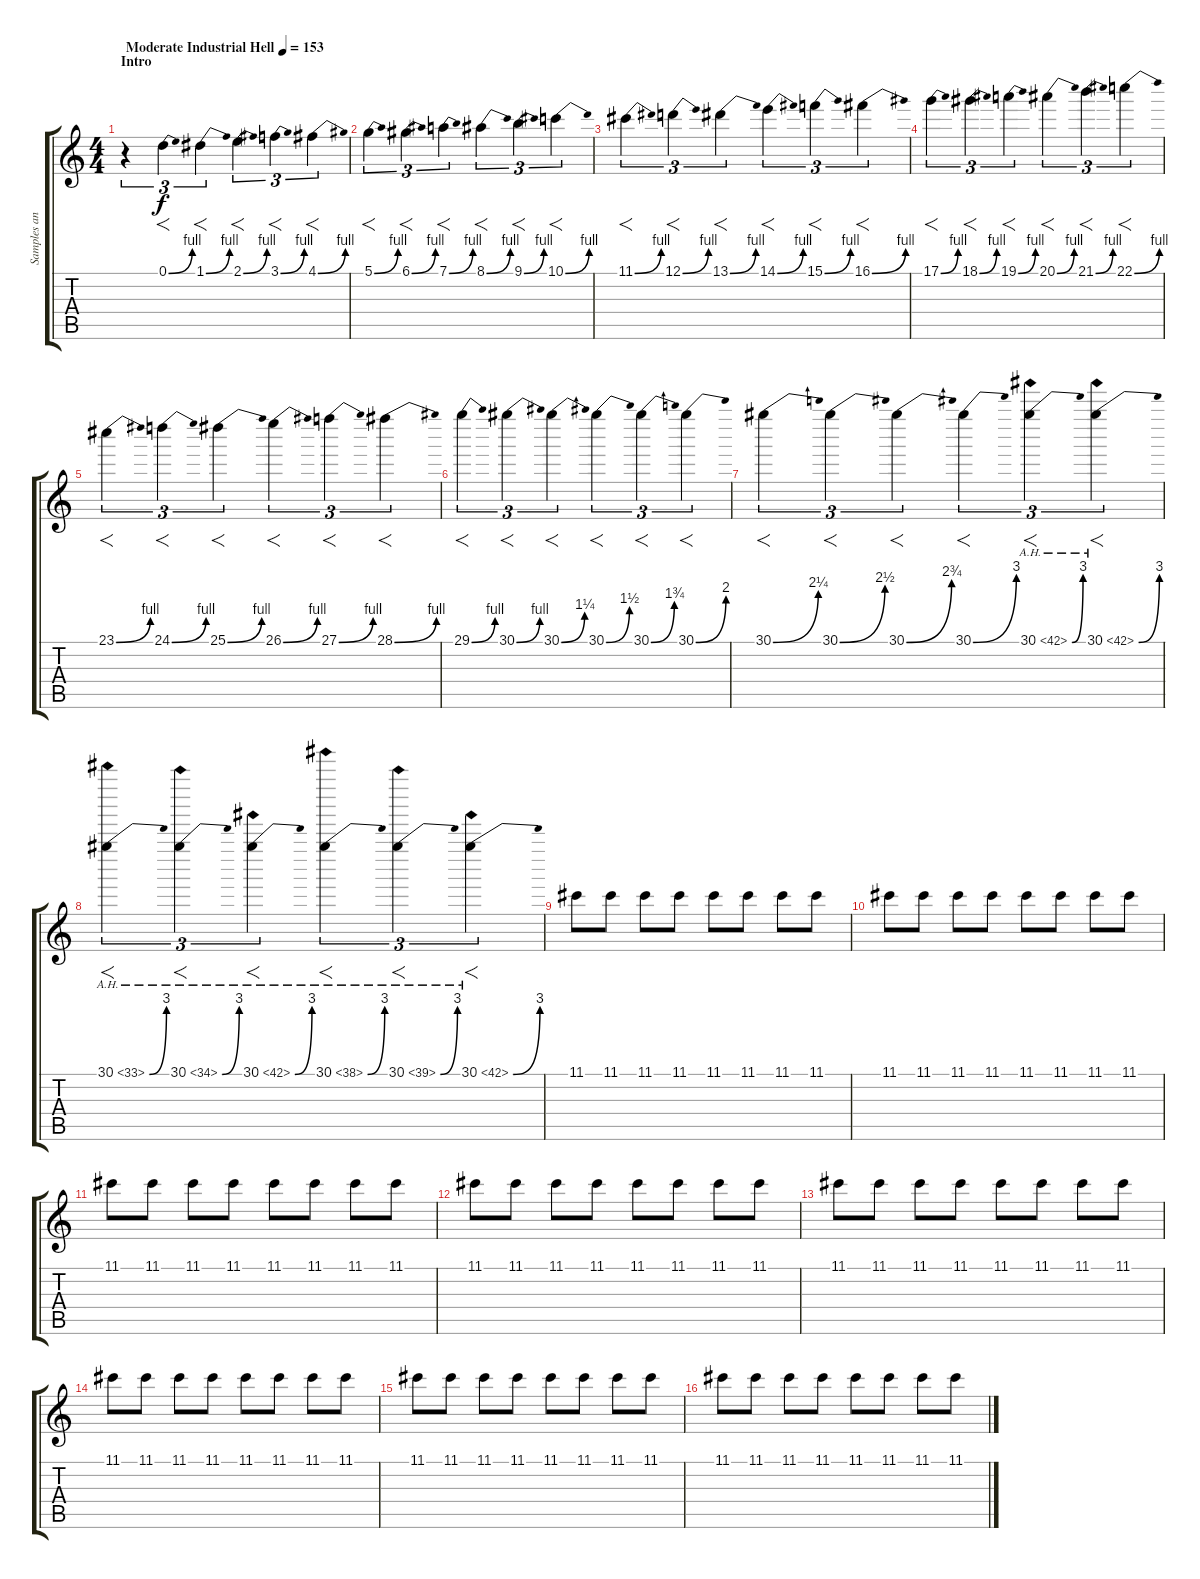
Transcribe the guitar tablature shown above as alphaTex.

\track ("Samples and Effects" "Samples an") {instrument distortionguitar}
\staff {score tabs}
\tuning (D4 A3 F3 C3 G2 C2) {hide}
\ts (4 4)
\section ("" "Intro")
\tempo (153 "Moderate Industrial Hell")
\clef g2
\ks c
r.4{tu (3 2) dy f instrument distortionguitar} 0.1{be (bend 0 0 60 4)}.4{f tu (3 2)} 1.1{be (bend 0 0 60 4)}.4{f tu (3 2)} 2.1{be (bend 0 0 60 4)}.4{f tu (3 2)} 3.1{be (bend 0 0 60 4)}.4{f tu (3 2)} 4.1{be (bend 0 0 60 4)}.4{f tu (3 2)} |
5.1{be (bend 0 0 60 4)}.4{f tu (3 2)} 6.1{be (bend 0 0 60 4)}.4{f tu (3 2)} 7.1{be (bend 0 0 60 4)}.4{f tu (3 2)} 8.1{be (bend 0 0 60 4)}.4{f tu (3 2)} 9.1{be (bend 0 0 60 4)}.4{f tu (3 2)} 10.1{be (bend 0 0 60 4)}.4{f tu (3 2)} |
11.1{be (bend 0 0 60 4)}.4{f tu (3 2)} 12.1{be (bend 0 0 60 4)}.4{f tu (3 2)} 13.1{be (bend 0 0 60 4)}.4{f tu (3 2)} 14.1{be (bend 0 0 60 4)}.4{f tu (3 2)} 15.1{be (bend 0 0 60 4)}.4{f tu (3 2)} 16.1{be (bend 0 0 60 4)}.4{f tu (3 2)} |
17.1{be (bend 0 0 60 4)}.4{f tu (3 2)} 18.1{be (bend 0 0 60 4)}.4{f tu (3 2)} 19.1{be (bend 0 0 60 4)}.4{f tu (3 2)} 20.1{be (bend 0 0 60 4)}.4{f tu (3 2)} 21.1{be (bend 0 0 60 4)}.4{f tu (3 2)} 22.1{be (bend 0 0 60 4)}.4{f tu (3 2)} |
23.1{be (bend 0 0 60 4)}.4{f tu (3 2)} 24.1{be (bend 0 0 60 4)}.4{f tu (3 2)} 25.1{be (bend 0 0 60 4)}.4{f tu (3 2)} 26.1{be (bend 0 0 60 4)}.4{f tu (3 2)} 27.1{be (bend 0 0 60 4)}.4{f tu (3 2)} 28.1{be (bend 0 0 60 4)}.4{f tu (3 2)} |
29.1{be (bend 0 0 60 4)}.4{f tu (3 2)} 30.1{be (bend 0 0 60 4)}.4{f tu (3 2)} 30.1{be (bend 0 0 60 5)}.4{f tu (3 2)} 30.1{be (bend 0 0 60 6)}.4{f tu (3 2)} 30.1{be (bend 0 0 60 7)}.4{f tu (3 2)} 30.1{be (bend 0 0 60 8)}.4{f tu (3 2)} |
30.1{be (bend 0 0 60 9)}.4{f tu (3 2)} 30.1{be (bend 0 0 60 10)}.4{f tu (3 2)} 30.1{be (bend 0 0 60 11)}.4{f tu (3 2)} 30.1{be (bend 0 0 60 12)}.4{f tu (3 2)} 30.1{be (bend 0 0 60 12) ah 12}.4{f tu (3 2)} 30.1{be (bend 0 0 60 12) ah 12}.4{f tu (3 2)} |
30.1{be (bend 0 0 60 12) ah 3}.4{f tu (3 2)} 30.1{be (bend 0 0 60 12) ah 4}.4{f tu (3 2)} 30.1{be (bend 0 0 60 12) ah 12}.4{f tu (3 2)} 30.1{be (bend 0 0 60 12) ah 8}.4{f tu (3 2)} 30.1{be (bend 0 0 60 12) ah 9}.4{f tu (3 2)} 30.1{be (bend 0 0 60 12) ah 12}.4{f tu (3 2)} |
11.1.8 11.1.8 11.1.8 11.1.8 11.1.8 11.1.8 11.1.8 11.1.8 |
11.1.8 11.1.8 11.1.8 11.1.8 11.1.8 11.1.8 11.1.8 11.1.8 |
11.1.8 11.1.8 11.1.8 11.1.8 11.1.8 11.1.8 11.1.8 11.1.8 |
11.1.8 11.1.8 11.1.8 11.1.8 11.1.8 11.1.8 11.1.8 11.1.8 |
11.1.8 11.1.8 11.1.8 11.1.8 11.1.8 11.1.8 11.1.8 11.1.8 |
11.1.8 11.1.8 11.1.8 11.1.8 11.1.8 11.1.8 11.1.8 11.1.8 |
11.1.8 11.1.8 11.1.8 11.1.8 11.1.8 11.1.8 11.1.8 11.1.8 |
11.1.8 11.1.8 11.1.8 11.1.8 11.1.8 11.1.8 11.1.8 11.1.8
